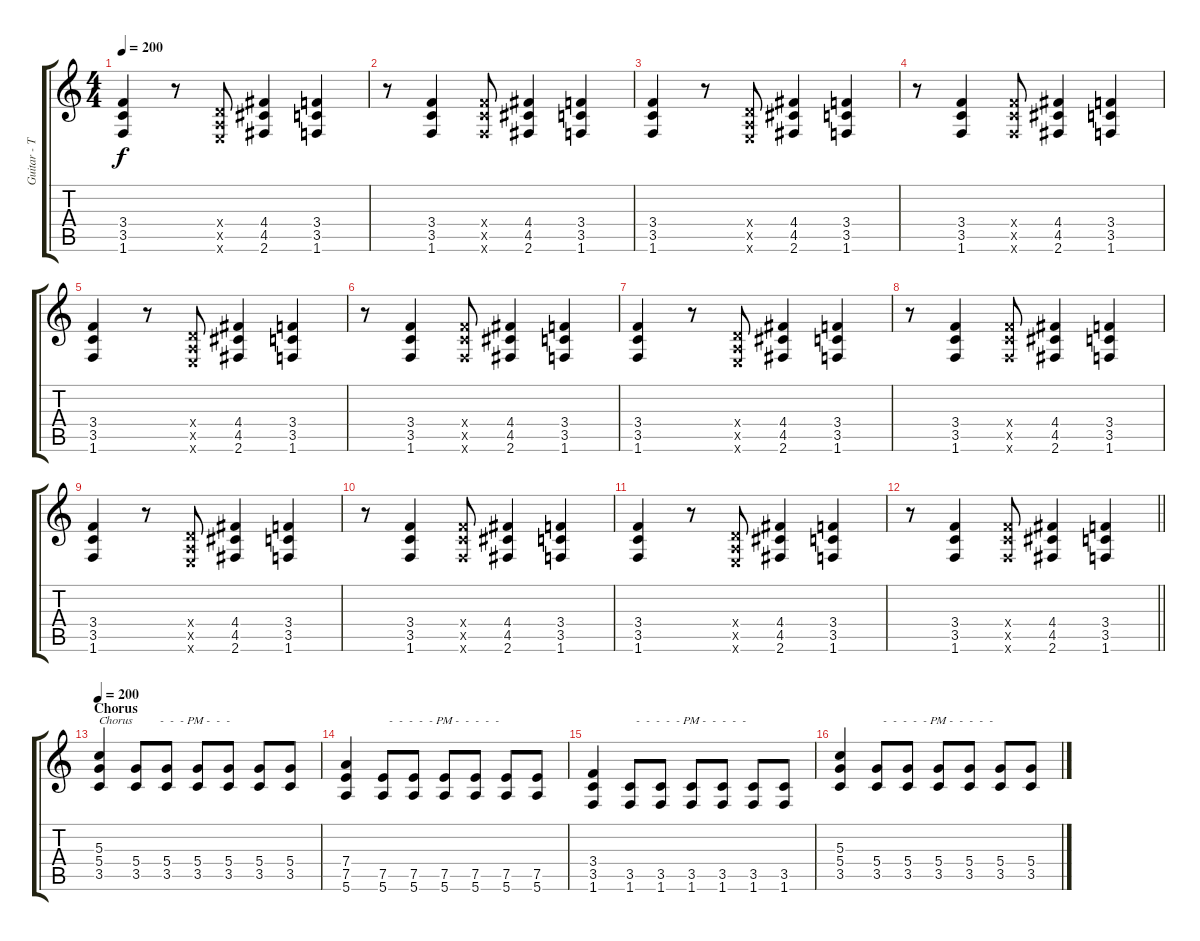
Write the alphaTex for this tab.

\track ("Guitar - Toru" "Guitar - T") {instrument distortionguitar}
\staff {score tabs}
\tuning (E4 B3 G3 D3 A2 E2) {hide}
\ts (4 4)
\tempo 200
\clef g2
\ks c
(3.4 3.5 1.6).4{dy f} r.8 (0.4{x} 0.5{x} 0.6{x}).8 (4.4 4.5 2.6).4 (3.4 3.5 1.6).4 |
r.8 (3.4 3.5 1.6).4 (3.4{x} 3.5{x} 1.6{x}).8 (4.4 4.5 2.6).4 (3.4 3.5 1.6).4 |
(3.4 3.5 1.6).4 r.8 (0.4{x} 0.5{x} 0.6{x}).8 (4.4 4.5 2.6).4 (3.4 3.5 1.6).4 |
r.8 (3.4 3.5 1.6).4 (3.4{x} 3.5{x} 1.6{x}).8 (4.4 4.5 2.6).4 (3.4 3.5 1.6).4 |
(3.4 3.5 1.6).4 r.8 (0.4{x} 0.5{x} 0.6{x}).8 (4.4 4.5 2.6).4 (3.4 3.5 1.6).4 |
r.8 (3.4 3.5 1.6).4 (3.4{x} 3.5{x} 1.6{x}).8 (4.4 4.5 2.6).4 (3.4 3.5 1.6).4 |
(3.4 3.5 1.6).4 r.8 (0.4{x} 0.5{x} 0.6{x}).8 (4.4 4.5 2.6).4 (3.4 3.5 1.6).4 |
r.8 (3.4 3.5 1.6).4 (3.4{x} 3.5{x} 1.6{x}).8 (4.4 4.5 2.6).4 (3.4 3.5 1.6).4 |
(3.4 3.5 1.6).4 r.8 (0.4{x} 0.5{x} 0.6{x}).8 (4.4 4.5 2.6).4 (3.4 3.5 1.6).4 |
r.8 (3.4 3.5 1.6).4 (3.4{x} 3.5{x} 1.6{x}).8 (4.4 4.5 2.6).4 (3.4 3.5 1.6).4 |
(3.4 3.5 1.6).4 r.8 (0.4{x} 0.5{x} 0.6{x}).8 (4.4 4.5 2.6).4 (3.4 3.5 1.6).4 |
\barLineRight lightlight
r.8 (3.4 3.5 1.6).4 (3.4{x} 3.5{x} 1.6{x}).8 (4.4 4.5 2.6).4 (3.4 3.5 1.6).4 |
\section ("" "Chorus")
\tempo 200
(5.3 5.4 3.5).4{txt "Chorus"} (5.4 3.5).8{txt "        -  -  - PM -  -  -  " instrument electricguitarmuted} (5.4 3.5).8 (5.4 3.5).8 (5.4 3.5).8 (5.4 3.5).8 (5.4 3.5).8 |
(7.4 7.5 5.6).4{instrument distortionguitar} (7.5 5.6).8{txt "  -  -  -  -  - PM -  -  -  -  -  " instrument electricguitarmuted} (7.5 5.6).8 (7.5 5.6).8 (7.5 5.6).8 (7.5 5.6).8 (7.5 5.6).8 |
(3.4 3.5 1.6).4{instrument distortionguitar} (3.5 1.6).8{txt "  -  -  -  -  - PM -  -  -  -  -  " instrument electricguitarmuted} (3.5 1.6).8 (3.5 1.6).8 (3.5 1.6).8 (3.5 1.6).8 (3.5 1.6).8 |
(5.3 5.4 3.5).4{instrument distortionguitar} (5.4 3.5).8{txt "  -  -  -  -  - PM -  -  -  -  -  " instrument electricguitarmuted} (5.4 3.5).8 (5.4 3.5).8 (5.4 3.5).8 (5.4 3.5).8 (5.4 3.5).8
